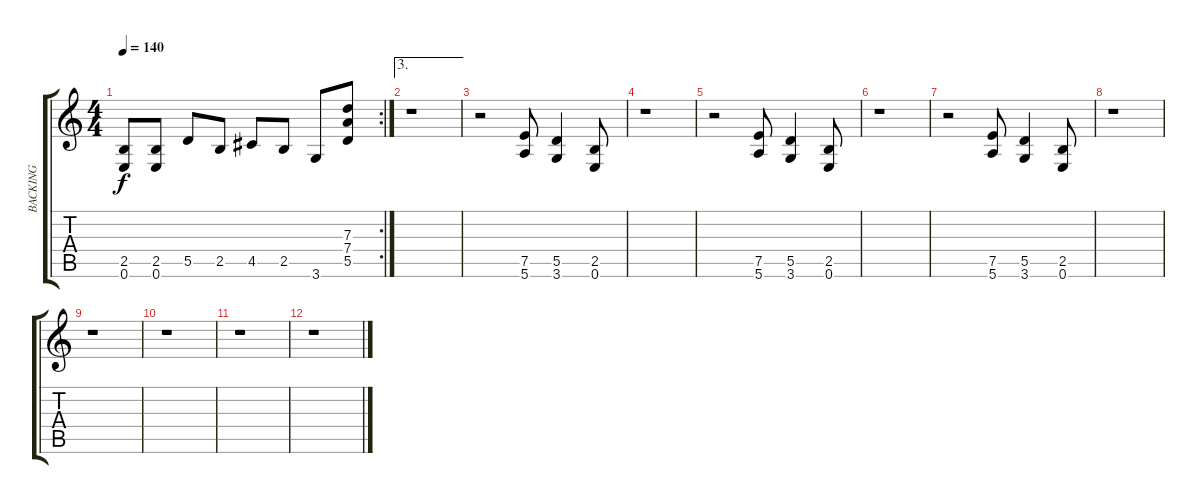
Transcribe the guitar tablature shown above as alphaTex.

\track ("BACKING" "BACKING") {instrument overdrivenguitar}
\staff {score tabs}
\tuning (E4 B3 G3 D3 A2 E2) {hide}
\rc 2
\ts (4 4)
\tempo 140
\clef g2
\ks c
(2.5{t} 0.6{t}).8{dy f} (2.5 0.6).8 5.5.8 2.5.8 4.5.8 2.5.8 3.6.8 (7.3 7.4 5.5).8 |
\ae 3
r.1 |
r.2 (7.5 5.6).8 (5.5 3.6).4 (2.5 0.6).8 |
r.1 |
r.2 (7.5 5.6).8 (5.5 3.6).4 (2.5 0.6).8 |
r.1 |
r.2 (7.5 5.6).8 (5.5 3.6).4 (2.5 0.6).8 |
r.1 |
r.1 |
r.1 |
r.1 |
r.1
